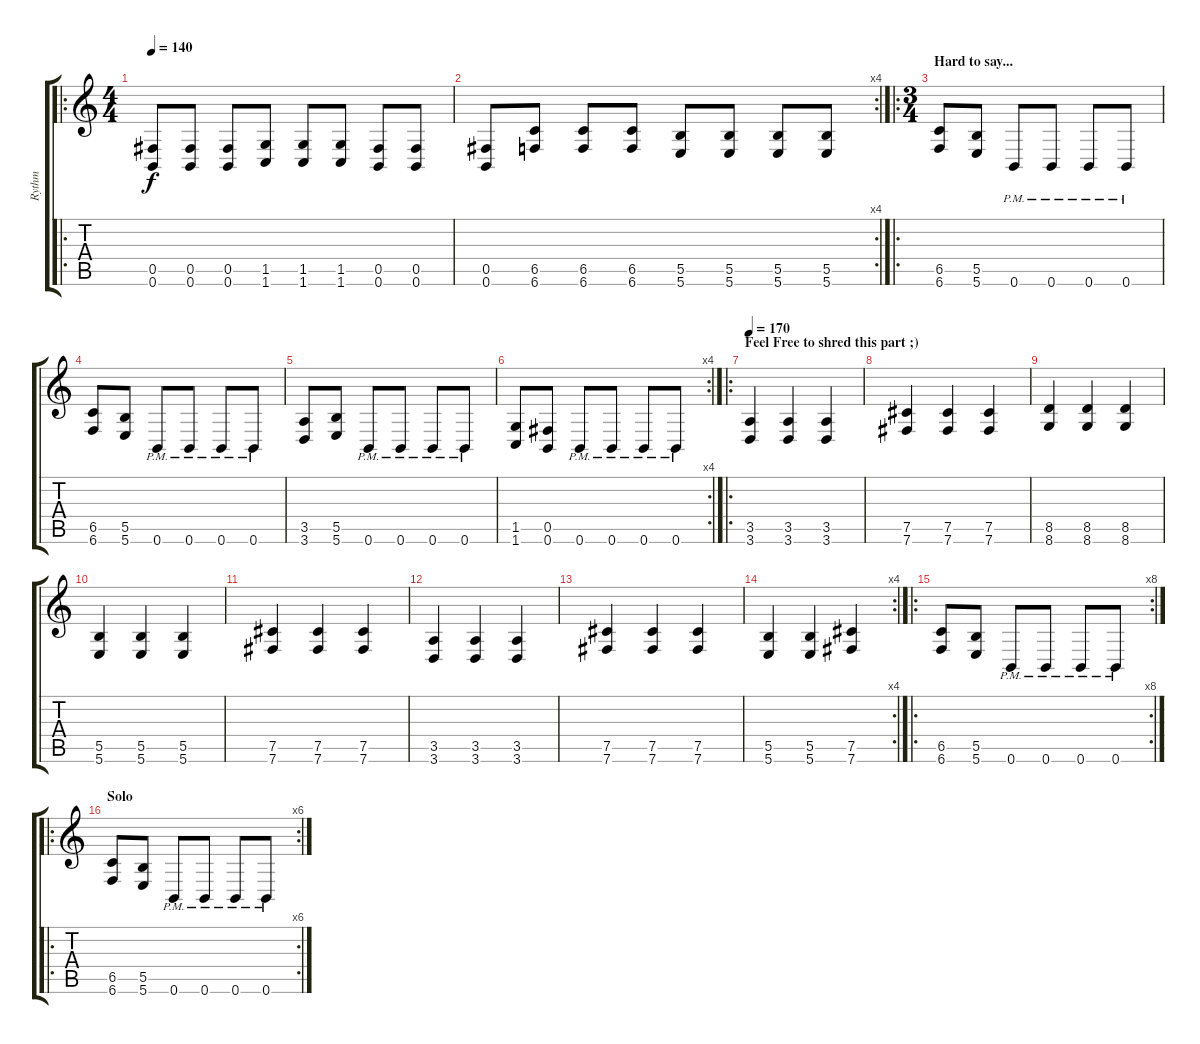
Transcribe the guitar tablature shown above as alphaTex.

\track ("Rythm" "Rythm") {instrument overdrivenguitar}
\staff {score tabs}
\tuning (Db4 Ab3 E3 B2 Gb2 B1) {hide}
\ro
\ts (4 4)
\tempo 140
\clef g2
\ks c
(0.5 0.6).8{dy f} (0.5 0.6).8 (0.5 0.6).8 (1.5 1.6).8 (1.5 1.6).8 (1.5 1.6).8 (0.5 0.6).8 (0.5 0.6).8 |
\rc 4
(0.5 0.6).8 (6.5 6.6).8 (6.5 6.6).8 (6.5 6.6).8 (5.5 5.6).8 (5.5 5.6).8 (5.5 5.6).8 (5.5 5.6).8 |
\ro
\ts (3 4)
\section ("" "Hard to say...")
(6.5 6.6).8 (5.5 5.6).8 0.6{pm}.8 0.6{pm}.8 0.6{pm}.8 0.6{pm}.8 |
(6.5 6.6).8 (5.5 5.6).8 0.6{pm}.8 0.6{pm}.8 0.6{pm}.8 0.6{pm}.8 |
(3.5 3.6).8 (5.5 5.6).8 0.6{pm}.8 0.6{pm}.8 0.6{pm}.8 0.6{pm}.8 |
\rc 4
(1.5 1.6).8 (0.5 0.6).8 0.6{pm}.8 0.6{pm}.8 0.6{pm}.8 0.6{pm}.8 |
\ro
\section ("" "Feel Free to shred this part ;)")
\tempo 170
(3.5 3.6).4 (3.5 3.6).4 (3.5 3.6).4 |
(7.5 7.6).4 (7.5 7.6).4 (7.5 7.6).4 |
(8.5 8.6).4 (8.5 8.6).4 (8.5 8.6).4 |
(5.5 5.6).4 (5.5 5.6).4 (5.5 5.6).4 |
(7.5 7.6).4 (7.5 7.6).4 (7.5 7.6).4 |
(3.5 3.6).4 (3.5 3.6).4 (3.5 3.6).4 |
(7.5 7.6).4 (7.5 7.6).4 (7.5 7.6).4 |
\rc 4
(5.5 5.6).4 (5.5 5.6).4 (7.5 7.6).4 |
\ro
\rc 8
(6.5 6.6).8 (5.5 5.6).8 0.6{pm}.8 0.6{pm}.8 0.6{pm}.8 0.6{pm}.8 |
\ro
\rc 6
\section ("" "Solo")
(6.5 6.6).8 (5.5 5.6).8 0.6{pm}.8 0.6{pm}.8 0.6{pm}.8 0.6{pm}.8
